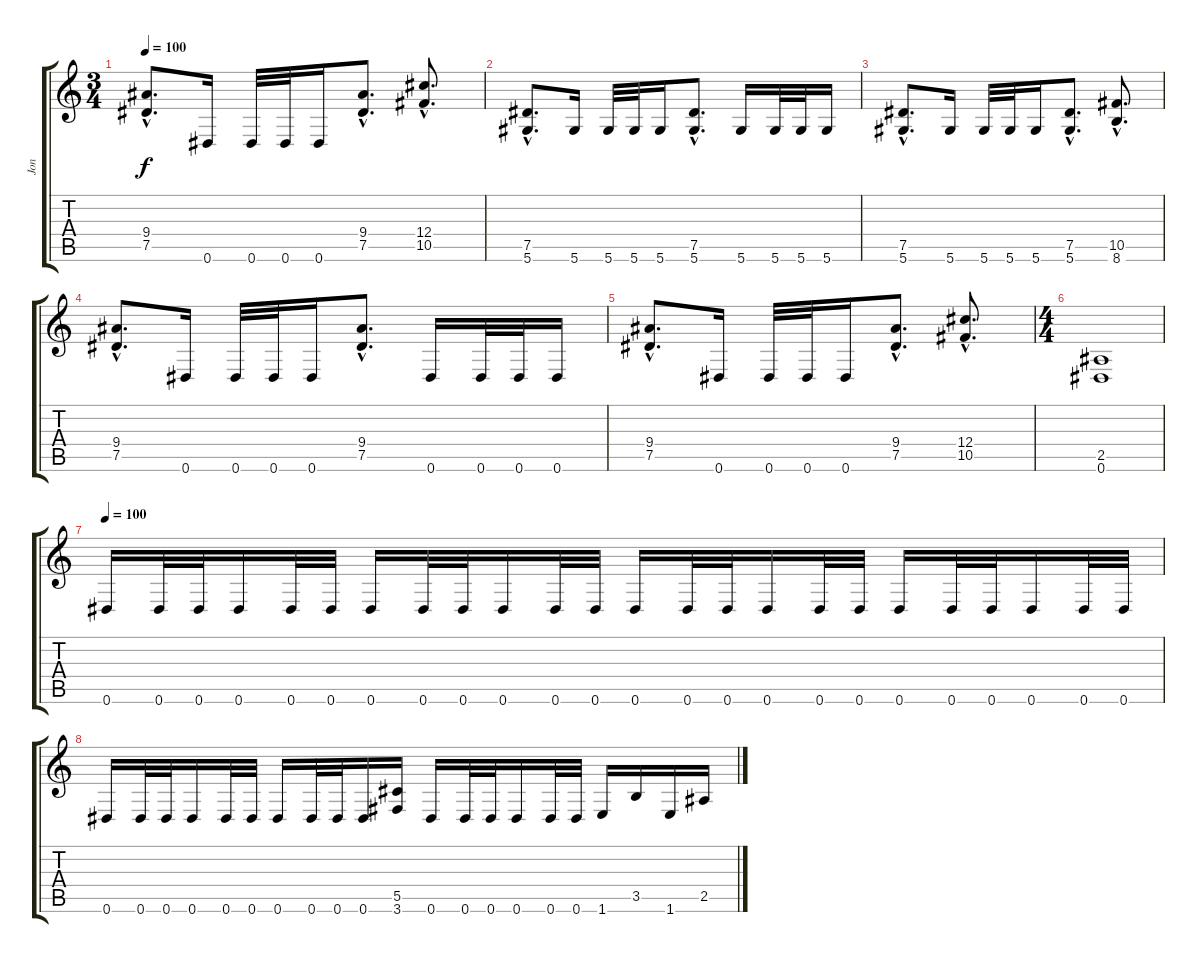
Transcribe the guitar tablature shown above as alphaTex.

\track ("Jon" "Jon") {instrument distortionguitar}
\staff {score tabs}
\tuning (Eb4 Bb3 Gb3 Db3 Ab2 Eb2) {hide}
\ts (3 4)
\tempo 100
\clef g2
\ks c
(9.4{hac} 7.5{hac}).8{d dy f} 0.6.16 0.6.32 0.6.32 0.6.16 (9.4{hac} 7.5{hac}).8{d} (12.4{hac} 10.5{hac}).8{d} |
(7.5{hac} 5.6{hac}).8{d} 5.6.16 5.6.32 5.6.32 5.6.16 (7.5{hac} 5.6{hac}).8{d} 5.6.16 5.6.32 5.6.32 5.6.16 |
(7.5{hac} 5.6{hac}).8{d} 5.6.16 5.6.32 5.6.32 5.6.16 (7.5{hac} 5.6{hac}).8{d} (10.5{hac} 8.6{hac}).8{d} |
(9.4{hac} 7.5{hac}).8{d} 0.6.16 0.6.32 0.6.32 0.6.16 (9.4{hac} 7.5{hac}).8{d} 0.6.16 0.6.32 0.6.32 0.6.16 |
(9.4{hac} 7.5{hac}).8{d} 0.6.16 0.6.32 0.6.32 0.6.16 (9.4{hac} 7.5{hac}).8{d} (12.4{hac} 10.5{hac}).8{d} |
\ts (4 4)
(2.5 0.6).1 |
\tempo 100
0.6.16 0.6.32 0.6.32 0.6.16 0.6.32 0.6.32 0.6.16 0.6.32 0.6.32 0.6.16 0.6.32 0.6.32 0.6.16 0.6.32 0.6.32 0.6.16 0.6.32 0.6.32 0.6.16 0.6.32 0.6.32 0.6.16 0.6.32 0.6.32 |
0.6.16 0.6.32 0.6.32 0.6.16 0.6.32 0.6.32 0.6.16 0.6.32 0.6.32 0.6.16 (5.5 3.6).16 0.6.16 0.6.32 0.6.32 0.6.16 0.6.32 0.6.32 1.6.16 3.5.16 1.6.16 2.5.16
